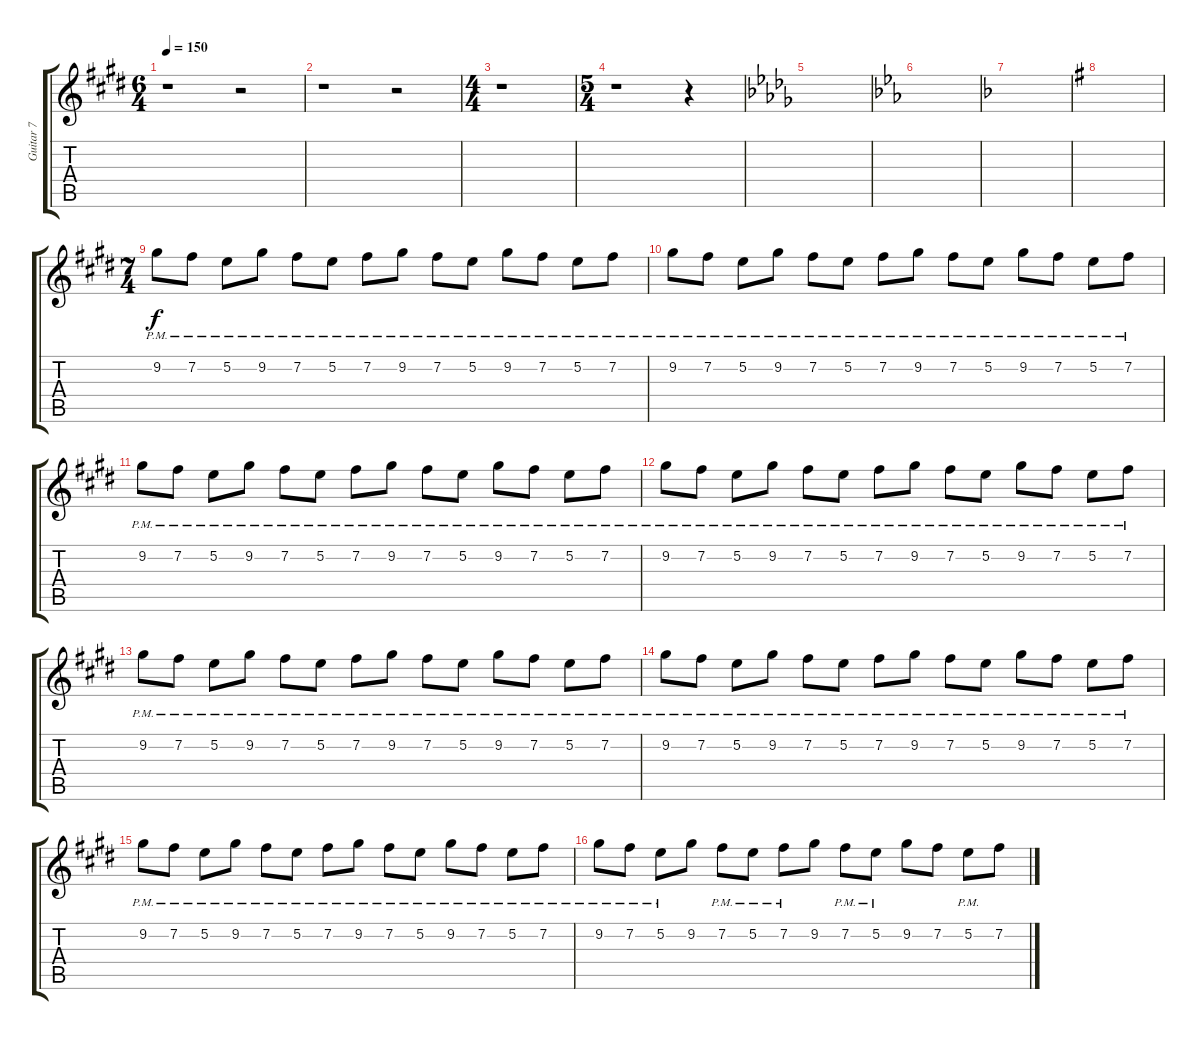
\track ("Guitar 7" "Guitar 7") {instrument distortionguitar}
\staff {score tabs}
\tuning (E4 B3 G3 D3 A2 E2) {hide}
\ts (6 4)
\tempo 150
\clef g2
\ks e
r.1{dy fff} r.2 |
r.1 r.2 |
\ts (4 4)
r.1 |
\ts (5 4)
r.1 r.4 |
\ks db
|
\ks eb
|
\ks f
|
\ks g
|
\ts (7 4)
\section ("" "")
\ks e
9.2{pm}.8{dy f volume 12 balance 2} 7.2{pm}.8 5.2{pm}.8 9.2{pm}.8 7.2{pm}.8 5.2{pm}.8 7.2{pm}.8 9.2{pm}.8 7.2{pm}.8 5.2{pm}.8 9.2{pm}.8 7.2{pm}.8 5.2{pm}.8 7.2{pm}.8 |
9.2{pm}.8 7.2{pm}.8 5.2{pm}.8 9.2{pm}.8 7.2{pm}.8 5.2{pm}.8 7.2{pm}.8 9.2{pm}.8 7.2{pm}.8 5.2{pm}.8 9.2{pm}.8 7.2{pm}.8 5.2{pm}.8 7.2{pm}.8 |
9.2{pm}.8 7.2{pm}.8 5.2{pm}.8 9.2{pm}.8 7.2{pm}.8 5.2{pm}.8 7.2{pm}.8 9.2{pm}.8 7.2{pm}.8 5.2{pm}.8 9.2{pm}.8 7.2{pm}.8 5.2{pm}.8 7.2{pm}.8 |
9.2{pm}.8 7.2{pm}.8 5.2{pm}.8 9.2{pm}.8 7.2{pm}.8 5.2{pm}.8 7.2{pm}.8 9.2{pm}.8 7.2{pm}.8 5.2{pm}.8 9.2{pm}.8 7.2{pm}.8 5.2{pm}.8 7.2{pm}.8 |
9.2{pm}.8 7.2{pm}.8 5.2{pm}.8 9.2{pm}.8 7.2{pm}.8 5.2{pm}.8 7.2{pm}.8 9.2{pm}.8 7.2{pm}.8 5.2{pm}.8 9.2{pm}.8 7.2{pm}.8 5.2{pm}.8 7.2{pm}.8 |
9.2{pm}.8 7.2{pm}.8 5.2{pm}.8 9.2{pm}.8 7.2{pm}.8 5.2{pm}.8 7.2{pm}.8 9.2{pm}.8 7.2{pm}.8 5.2{pm}.8 9.2{pm}.8 7.2{pm}.8 5.2{pm}.8 7.2{pm}.8 |
9.2{pm}.8 7.2{pm}.8 5.2{pm}.8 9.2{pm}.8 7.2{pm}.8 5.2{pm}.8 7.2{pm}.8 9.2{pm}.8 7.2{pm}.8 5.2{pm}.8 9.2{pm}.8 7.2{pm}.8 5.2{pm}.8 7.2{pm}.8 |
9.2{pm}.8 7.2{pm}.8 5.2{pm}.8 9.2.8 7.2{pm}.8 5.2{pm}.8 7.2{pm}.8 9.2.8 7.2{pm}.8 5.2{pm}.8 9.2.8 7.2.8 5.2{pm}.8 7.2.8
